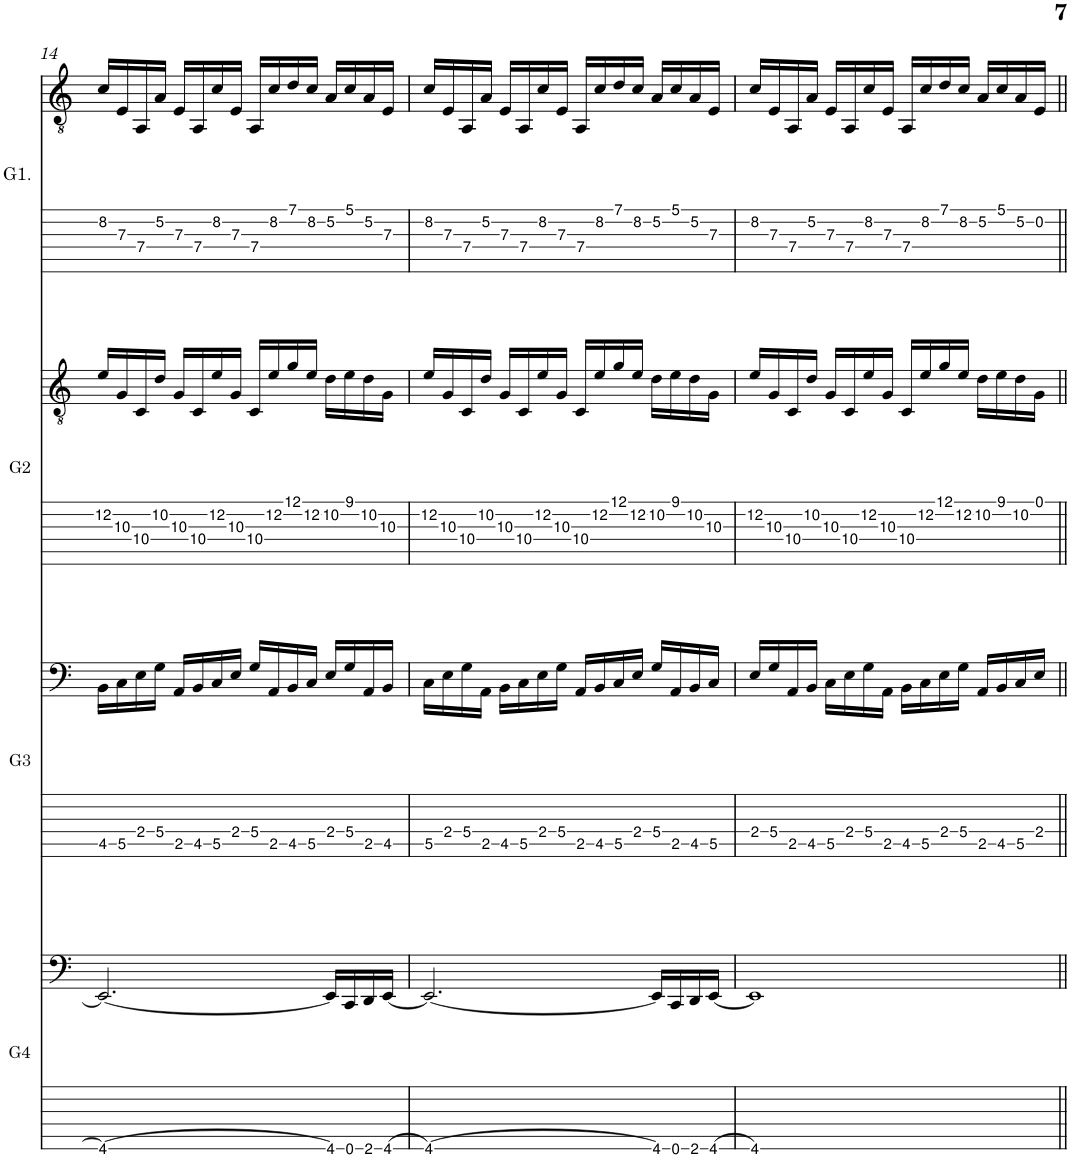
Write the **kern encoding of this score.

**kern	**kern	**kern	**kern	**kern	**kern	**kern	**kern
*part4	*part4	*part3	*part3	*part2	*part2	*part1	*part1
*staff8	*staff7	*staff6	*staff5	*staff4	*staff3	*staff2	*staff1
*I"G4	*	*I"G3	*	*I"G2	*	*I"G1	*
*I'G4	*	*I'G3	*	*I'G2	*	*I'G1.	*
!!LO:PB:g=z
*clefF4	*clefF4	*clefF4	*clefF4	*	*clefGv2	*	*clefGv2
*	*	*	*	*Trd-7c-12	*Trd-7c-12	*Trd-7c-12	*Trd-7c-12
*k[]	*k[]	*k[]	*k[]	*k[]	*k[]	*k[]	*k[]
*M4/4	*M4/4	*M4/4	*M4/4	*M4/4	*M4/4	*M4/4	*M4/4
=14	=14	=14	=14	=14	=14	=14	=14
2.EE_	2.EE/_	16BBLL	16BB\LL	16eLL	16e/LL	16cLL	16c/LL
.	.	16CJ	16C\	16GJ	16G/	16EJ	16E/
.	.	16EL	16E\	16CL	16C/	16AAL	16AA/
.	.	16GJJ	16G\JJ	16dJJ	16d/JJ	16AJJ	16A/JJ
.	.	16AALL	16AA/LL	16GLL	16G/LL	16ELL	16E/LL
.	.	16BBJ	16BB/	16CJ	16C/	16AAJ	16AA/
.	.	16CL	16C/	16eL	16e/	16cL	16c/
.	.	16EJJ	16E/JJ	16GJJ	16G/JJ	16EJJ	16E/JJ
.	.	16GLL	16G/LL	16CLL	16C/LL	16AALL	16AA/LL
.	.	16AAJ	16AA/	16eJ	16e/	16cJ	16c/
.	.	16BBL	16BB/	16gL	16g/	16dL	16d/
.	.	16CJJ	16C/JJ	16eJJ	16e/JJ	16cJJ	16c/JJ
16EELL]	16EE/LL]	16ELL	16E/LL	16dLL	16d\LL	16ALL	16A/LL
16CCJ	16CC/	16GJ	16G/	16eJ	16e\	16cJ	16c/
16DDL	16DD/	16AAL	16AA/	16dL	16d\	16AL	16A/
[16EEJJ	[16EE/JJ	16BBJJ	16BB/JJ	16GJJ	16G\JJ	16EJJ	16E/JJ
=15	=15	=15	=15	=15	=15	=15	=15
2.EE_	2.EE/_	16CLL	16C\LL	16eLL	16e/LL	16cLL	16c/LL
.	.	16EJ	16E\	16GJ	16G/	16EJ	16E/
.	.	16GL	16G\	16CL	16C/	16AAL	16AA/
.	.	16AAJJ	16AA\JJ	16dJJ	16d/JJ	16AJJ	16A/JJ
.	.	16BBLL	16BB\LL	16GLL	16G/LL	16ELL	16E/LL
.	.	16CJ	16C\	16CJ	16C/	16AAJ	16AA/
.	.	16EL	16E\	16eL	16e/	16cL	16c/
.	.	16GJJ	16G\JJ	16GJJ	16G/JJ	16EJJ	16E/JJ
.	.	16AALL	16AA/LL	16CLL	16C/LL	16AALL	16AA/LL
.	.	16BBJ	16BB/	16eJ	16e/	16cJ	16c/
.	.	16CL	16C/	16gL	16g/	16dL	16d/
.	.	16EJJ	16E/JJ	16eJJ	16e/JJ	16cJJ	16c/JJ
16EELL]	16EE/LL]	16GLL	16G/LL	16dLL	16d\LL	16ALL	16A/LL
16CCJ	16CC/	16AAJ	16AA/	16eJ	16e\	16cJ	16c/
16DDL	16DD/	16BBL	16BB/	16dL	16d\	16AL	16A/
[16EEJJ	[16EE/JJ	16CJJ	16C/JJ	16GJJ	16G\JJ	16EJJ	16E/JJ
=16	=16	=16	=16	=16	=16	=16	=16
1EE]	1EE]	16ELL	16E/LL	16eLL	16e/LL	16cLL	16c/LL
.	.	16GJ	16G/	16GJ	16G/	16EJ	16E/
.	.	16AAL	16AA/	16CL	16C/	16AAL	16AA/
.	.	16BBJJ	16BB/JJ	16dJJ	16d/JJ	16AJJ	16A/JJ
.	.	16CLL	16C\LL	16GLL	16G/LL	16ELL	16E/LL
.	.	16EJ	16E\	16CJ	16C/	16AAJ	16AA/
.	.	16GL	16G\	16eL	16e/	16cL	16c/
.	.	16AAJJ	16AA\JJ	16GJJ	16G/JJ	16EJJ	16E/JJ
.	.	16BBLL	16BB\LL	16CLL	16C/LL	16AALL	16AA/LL
.	.	16CJ	16C\	16eJ	16e/	16cJ	16c/
.	.	16EL	16E\	16gL	16g/	16dL	16d/
.	.	16GJJ	16G\JJ	16eJJ	16e/JJ	16cJJ	16c/JJ
.	.	16AALL	16AA/LL	16dLL	16d\LL	16ALL	16A/LL
.	.	16BBJ	16BB/	16eJ	16e\	16cJ	16c/
.	.	16CL	16C/	16dL	16d\	16AL	16A/
.	.	16EJJ	16E/JJ	16GJJ	16G\JJ	16EJJ	16E/JJ
=||	=||	=||	=||	=||	=||	=||	=||
*-	*-	*-	*-	*-	*-	*-	*-
